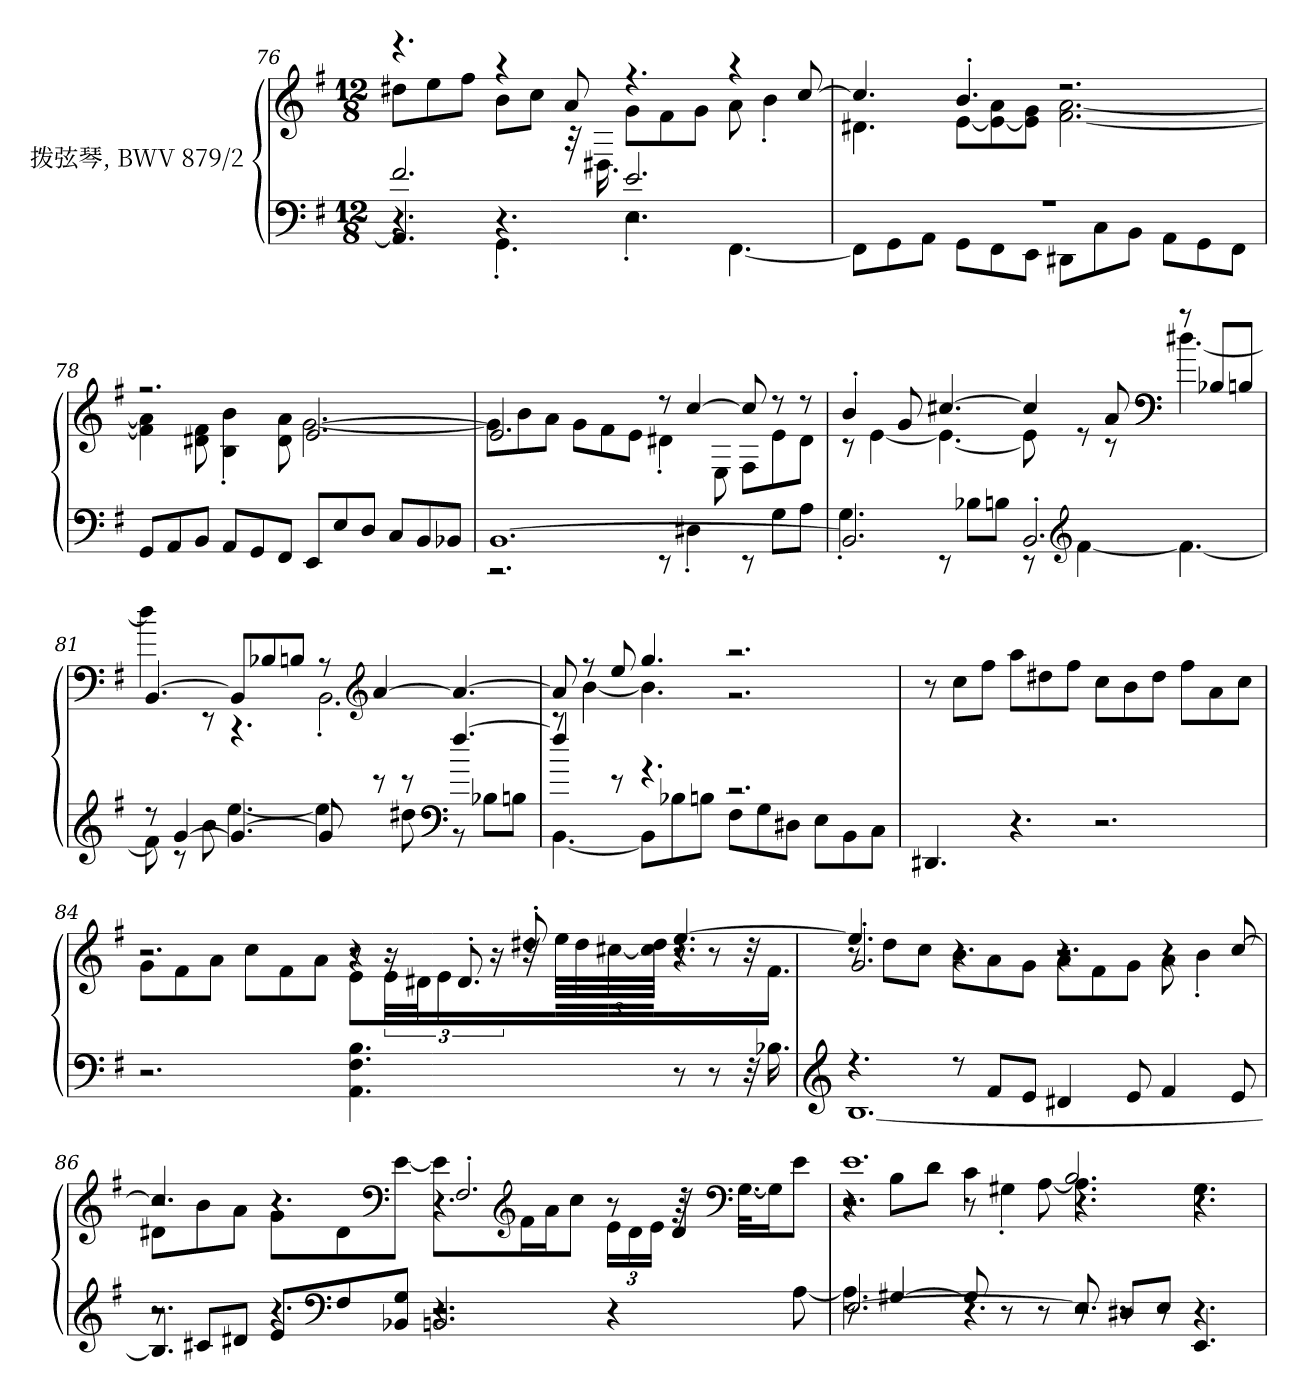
**kern	**kern
*part1	*part1
*staff2	*staff1
*I"拨弦琴, BWV 879/2	*
*clefF4	*clefG2
*k[f#]	*k[f#]
*M12/8	*M12/8
=76	=76
*^	*^
*	*^	*	*
2.f#/	4.r	4.AA/]	4.r	8dd#X\L
.	.	.	.	8ee\
.	.	.	.	8ff#\J
.	4.GG'\	4.r	4r	8b\L
.	.	.	.	8cc\J
.	.	.	8a/	32r
.	.	.	.	16.D#X\
2.e/	4.E'\	2.r	4.r	8g\L
.	.	.	.	8f#\
.	.	.	.	8g\J
.	[4.FF#\	.	4r	8a\
.	.	.	.	4b'\
.	.	.	[8cc/	.
*	*v	*v	*	*
!!LO:LB:g=z	!!
=77	=77	=77	=77
1.r	8FF#\L]	4.cc/]	4.d#X\
.	8GG\	.	.
.	8AA\J	.	.
.	8GG\L	4.b'/	[8e\L
.	8FF#\	.	8e\_ 8a\
.	8EE\J	.	8e\] 8g\J
.	8DD#X\L	2.r	[2.f#\ [2.a\
.	8C\	.	.
.	8BB\J	.	.
.	8AA\L	.	.
.	8GG\	.	.
.	8FF#\J	.	.
*v	*v	*	*
=78	=78	=78
8GG/L	2.r	4f#\] 4a\]
8AA/	.	.
8BB/J	.	8d#X\ 8f#\
8AA/L	.	4B\' 4b\'
8GG/	.	.
8FF#/J	.	8d#\ 8a\
8EE/L	[2.e/	[2.g\
8E/	.	.
8D/J	.	.
8C/L	.	.
8BB/	.	.
8BB-X/J	.	.
=79	=79	=79
*^	*	*
[1.BB	2.r	2.e/]	8g\L]
.	.	.	8b\
.	.	.	8a\J
.	.	.	8g\L
.	.	.	8f#\
.	.	.	8e\J
.	8r	8r	4d#X'\
.	4D#X'\	[4cc/	.
.	.	.	8E\
.	8r	8cc/]	8F#\L
.	8G\L	8r	8e\
.	8A\J	8r	8d#\J
!!LO:PB:g=z	!!
=80	=80	=80	=80
2.BB/]	4.G'\	4b'/	8r
.	.	.	[4e\
.	.	8g/	.
.	8r	[4.cc#X/	4.e\_
.	8B-X\L	.	.
.	8Bn\J	.	.
2.BB'/	8r	4cc#/]	8e\]
*clefG2	*	*	*
.	[4f#\	.	8r
.	.	8a/	8r
*	*	*clefF4	*
.	4.f#\_	8r	[4.dd#X\
.	.	8B-X/L	.
.	.	8Bn/J	.
=81	=81	=81	=81
8r	8f#\]	[4.BB/	4dd#\]
[4g/	8r	.	.
.	8b\	.	8r
4.g/_	[4.ee\	8BB/L]	4.r
.	.	8B-X/	.
.	.	8Bn/J	.
8g/]	4ee\]	8r	2.BB'\
*	*	*clefG2	*
8r	.	[4a/	.
8r	8dd#X\	.	.
*clefF4	*	*	*
[4.ff#/	8r	4.a/_	.
.	8B-X\L	.	.
.	8Bn\J	.	.
!!LO:LB:g=z	!!
=82	=82	=82	=82
4ff#/]	[4.BB\	8a/]	8r
.	.	8r	[4b\
8r	.	8ee/	.
4.r	8BB\L]	4.gg/	4.b\]
.	8B-X\	.	.
.	8Bn\J	.	.
2.r	8F#\L	2.r	2.r
.	8G\	.	.
.	8D#X\J	.	.
.	8E\L	.	.
.	8BB\	.	.
.	8C\J	.	.
*v	*v	*	*
*	*v	*v
=83	=83
4.DD#X/	8r
.	8cc\L
.	8ff#\J
4.r	8aa\L
.	8dd#X\
.	8ff#\J
2.r	8cc\L
.	8b\
.	8dd#\J
.	8ff#\L
.	8a\
.	8cc\J
!!LO:LB:g=z
=84	=84
*	*^
*	*	*^
2.r	2.r	8g\L	2.r
.	.	8f#\	.
.	.	8a\J	.
.	.	8cc\L	.
*	*MM175	*	*
.	.	8f#\	.
*	*MM152	*	*
.	.	8a\J	.
*	*MM119	*	*
4.AA\ 4.F#\ 4.B\	4r	8e\L	8r
.	.	48e\LL	16r
.	.	48d#X\J	.
.	.	24e\JJ	.
*	*MM16	*	*
.	.	.	8.d#'/
.	.	24r	.
*	*MM74	*	*
.	8dd#X'/	32r	.
.	.	32ee\LLL	.
*	*	*Xbrackettup	*
.	.	48dd#\	.
.	.	[48cc#X\	.
.	.	48cc#\] 48dd#\JJJ	.
8r	[4.ee/	8r	4.r
8r	.	8r	.
*	*MM178	*	*
32r	.	32r	.
*	*MM179	*	*
16.B-X\	.	16.f#\	.
=85	=85	=85	=85
*clefG2	*	*	*
*	*MM183	*	*
*^	*	*	*
4.r	[1.B	4.ee/]	8r	2.g'/
*	*	*MM188	*	*
.	.	.	8dd\L	.
.	.	.	8cc\J	.
8r	.	4.r	8b\L	.
8f#/L	.	.	8a\	.
8e/J	.	.	8g\J	.
4d#X/	.	2.r	8a\L	4.r
.	.	.	8f#\	.
8e/	.	.	8g\J	.
4f#/	.	.	8a\	4r
.	.	.	4b'\	.
8e/	.	.	.	[8cc/
!!LO:LB:g=z	!!	!!
=86	=86	=86	=86	=86
*	*^	*	*	*
8r	2.r	4.B/]	2.r	8d#X\L	4.cc/]
8c#X/L	.	.	.	8b\	.
8d#X/J	.	.	.	8a\J	.
8e/L	.	4.r	.	8g\L	4.r
*clefF4	*	*	*	*	*
8F#/	.	.	.	8d#\	.
*	*	*	*clefF4	*	*
8BB-X/ 8G/J	.	.	.	[8e\J	.
2.r	4.r	2.BBn/	4.r	8e\L]	2.F#'/
*	*	*	*clefG2	*	*
.	.	.	.	16f#\L	.
.	.	.	.	16a\J	.
.	.	.	.	8cc\J	.
.	4r	.	8r	24e\LL	.
.	.	.	.	24d#\	.
.	.	.	.	24e\JJ	.
.	.	.	4d#'/	64r	.
*	*	*	*clefF4	*	*
.	.	.	.	[32.G\KLL	.
.	.	.	.	16G\J]	.
*	*	*	*MM175	*	*
.	[8A\	.	.	8e\J	.
=87	=87	=87	=87	=87	=87
*	*	*	*	*	*^
8r	4.A\]	[2.E/	1.e	4.r	2.r	8r
[4G#X/	.	.	.	.	.	8B\L
*	*	*	*MM162	*	*	*
.	.	.	.	.	.	8d\J
*	*	*	*MM156	*	*	*
8G#/]	4.r	.	.	4c\	.	8r
*	*	*	*MM147	*	*	*
8r	.	.	.	.	.	4G#X'\
*	*	*	*MM138	*	*	*
8r	.	.	.	[8A\	.	.
*	*	*	*MM123	*	*	*
8r	2.r	8E/]	.	4.A\]	2.B/	4.r
8D#X/L	.	8r	.	.	.	.
8E/J	.	8r	.	.	.	.
*	*	*	*MM72	*	*	*
4.EE/	.	4.r	.	4.r	.	4.G#\
*v	*v	*v	*	*	*	*
*	*v	*v	*v	*v
=	=
*-	*-
